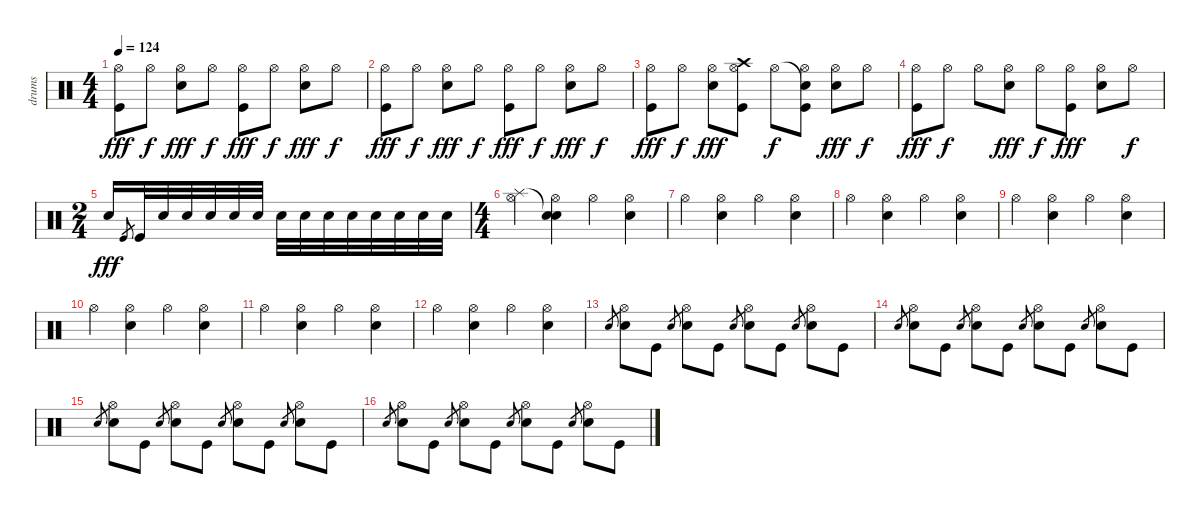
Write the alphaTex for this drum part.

\track ("drums" "drums") {instrument percussion}
\staff {score}
\articulation defaults
\ts (4 4)
\tempo 124
\clef neutral
\ks c
("Hi-Hat (open)" "Kick (hit)").8{dy fff} "Hi-Hat (open)".8{dy f} ("Hi-Hat (open)" "Snare (hit) 2").8{dy fff} "Hi-Hat (open)".8{dy f} ("Hi-Hat (open)" "Kick (hit)").8{dy fff} "Hi-Hat (open)".8{dy f} ("Hi-Hat (open)" "Snare (hit) 2").8{dy fff} "Hi-Hat (open)".8{dy f} |
("Hi-Hat (open)" "Kick (hit)").8{dy fff} "Hi-Hat (open)".8{dy f} ("Hi-Hat (open)" "Snare (hit) 2").8{dy fff} "Hi-Hat (open)".8{dy f} ("Hi-Hat (open)" "Kick (hit)").8{dy fff} "Hi-Hat (open)".8{dy f} ("Hi-Hat (open)" "Snare (hit) 2").8{dy fff} "Hi-Hat (open)".8{dy f} |
("Hi-Hat (open)" "Kick (hit)").8{dy fff} "Hi-Hat (open)".8{dy f} ("Hi-Hat (open)" "Snare (hit) 2").8{dy fff} ("Crash high (hit)" "Hi-Hat (open)" "Kick (hit)").8 "Hi-Hat (open)".8{dy f} ("Snare (hit)"{t} "Hi-Hat (open)" "Kick (hit)").8 ("Hi-Hat (open)" "Snare (hit) 2").8{dy fff} "Hi-Hat (open)".8{dy f} |
("Hi-Hat (open)" "Kick (hit)").8{dy fff} "Hi-Hat (open)".8{dy f} "Hi-Hat (open)".8 ("Hi-Hat (open)" "Snare (hit) 2").8{dy fff} "Hi-Hat (open)".8{dy f} ("Hi-Hat (open)" "Kick (hit)").8{dy fff} ("Hi-Hat (open)" "Snare (hit) 2").8 "Hi-Hat (open)".8{dy f} |
\ts (2 4)
"Snare (hit) 2".16{dy fff} "Kick (hit)".8{gr} "Kick (hit)".32 "Snare (hit) 2".32 "Snare (hit) 2".32 "Snare (hit) 2".32 "Snare (hit) 2".32 "Snare (hit) 2".32 "Snare (hit) 2".32 "Snare (hit) 2".32 "Snare (hit) 2".32 "Snare (hit) 2".32 "Snare (hit) 2".32 "Snare (hit) 2".32 "Snare (hit) 2".32 "Snare (hit) 2".32 |
\ts (4 4)
("Splash (hit)" "Hi-Hat (open)").4 ("Snare (hit)"{t} "Hi-Hat (open)" "Snare (hit) 2").4 "Hi-Hat (open)".4 ("Hi-Hat (open)" "Snare (hit) 2").4 |
"Hi-Hat (open)".4 ("Hi-Hat (open)" "Snare (hit) 2").4 "Hi-Hat (open)".4 ("Hi-Hat (open)" "Snare (hit) 2").4 |
"Hi-Hat (open)".4 ("Hi-Hat (open)" "Snare (hit) 2").4 "Hi-Hat (open)".4 ("Hi-Hat (open)" "Snare (hit) 2").4 |
"Hi-Hat (open)".4 ("Hi-Hat (open)" "Snare (hit) 2").4 "Hi-Hat (open)".4 ("Hi-Hat (open)" "Snare (hit) 2").4 |
"Hi-Hat (open)".4 ("Hi-Hat (open)" "Snare (hit) 2").4 "Hi-Hat (open)".4 ("Hi-Hat (open)" "Snare (hit) 2").4 |
"Hi-Hat (open)".4 ("Hi-Hat (open)" "Snare (hit) 2").4 "Hi-Hat (open)".4 ("Hi-Hat (open)" "Snare (hit) 2").4 |
"Hi-Hat (open)".4 ("Hi-Hat (open)" "Snare (hit) 2").4 "Hi-Hat (open)".4 ("Hi-Hat (open)" "Snare (hit) 2").4 |
"Snare (hit) 2".8{gr} ("Hi-Hat (open)" "Snare (hit) 2").8 "Kick (hit)".8 "Snare (hit) 2".8{gr} ("Hi-Hat (open)" "Snare (hit) 2").8 "Kick (hit)".8 "Snare (hit) 2".8{gr} ("Hi-Hat (open)" "Snare (hit) 2").8 "Kick (hit)".8 "Snare (hit) 2".8{gr} ("Hi-Hat (open)" "Snare (hit) 2").8 "Kick (hit)".8 |
"Snare (hit) 2".8{gr} ("Hi-Hat (open)" "Snare (hit) 2").8 "Kick (hit)".8 "Snare (hit) 2".8{gr} ("Hi-Hat (open)" "Snare (hit) 2").8 "Kick (hit)".8 "Snare (hit) 2".8{gr} ("Hi-Hat (open)" "Snare (hit) 2").8 "Kick (hit)".8 "Snare (hit) 2".8{gr} ("Hi-Hat (open)" "Snare (hit) 2").8 "Kick (hit)".8 |
"Snare (hit) 2".8{gr} ("Hi-Hat (open)" "Snare (hit) 2").8 "Kick (hit)".8 "Snare (hit) 2".8{gr} ("Hi-Hat (open)" "Snare (hit) 2").8 "Kick (hit)".8 "Snare (hit) 2".8{gr} ("Hi-Hat (open)" "Snare (hit) 2").8 "Kick (hit)".8 "Snare (hit) 2".8{gr} ("Hi-Hat (open)" "Snare (hit) 2").8 "Kick (hit)".8 |
"Snare (hit) 2".8{gr} ("Hi-Hat (open)" "Snare (hit) 2").8 "Kick (hit)".8 "Snare (hit) 2".8{gr} ("Hi-Hat (open)" "Snare (hit) 2").8 "Kick (hit)".8 "Snare (hit) 2".8{gr} ("Hi-Hat (open)" "Snare (hit) 2").8 "Kick (hit)".8 "Snare (hit) 2".8{gr} ("Hi-Hat (open)" "Snare (hit) 2").8 "Kick (hit)".8
